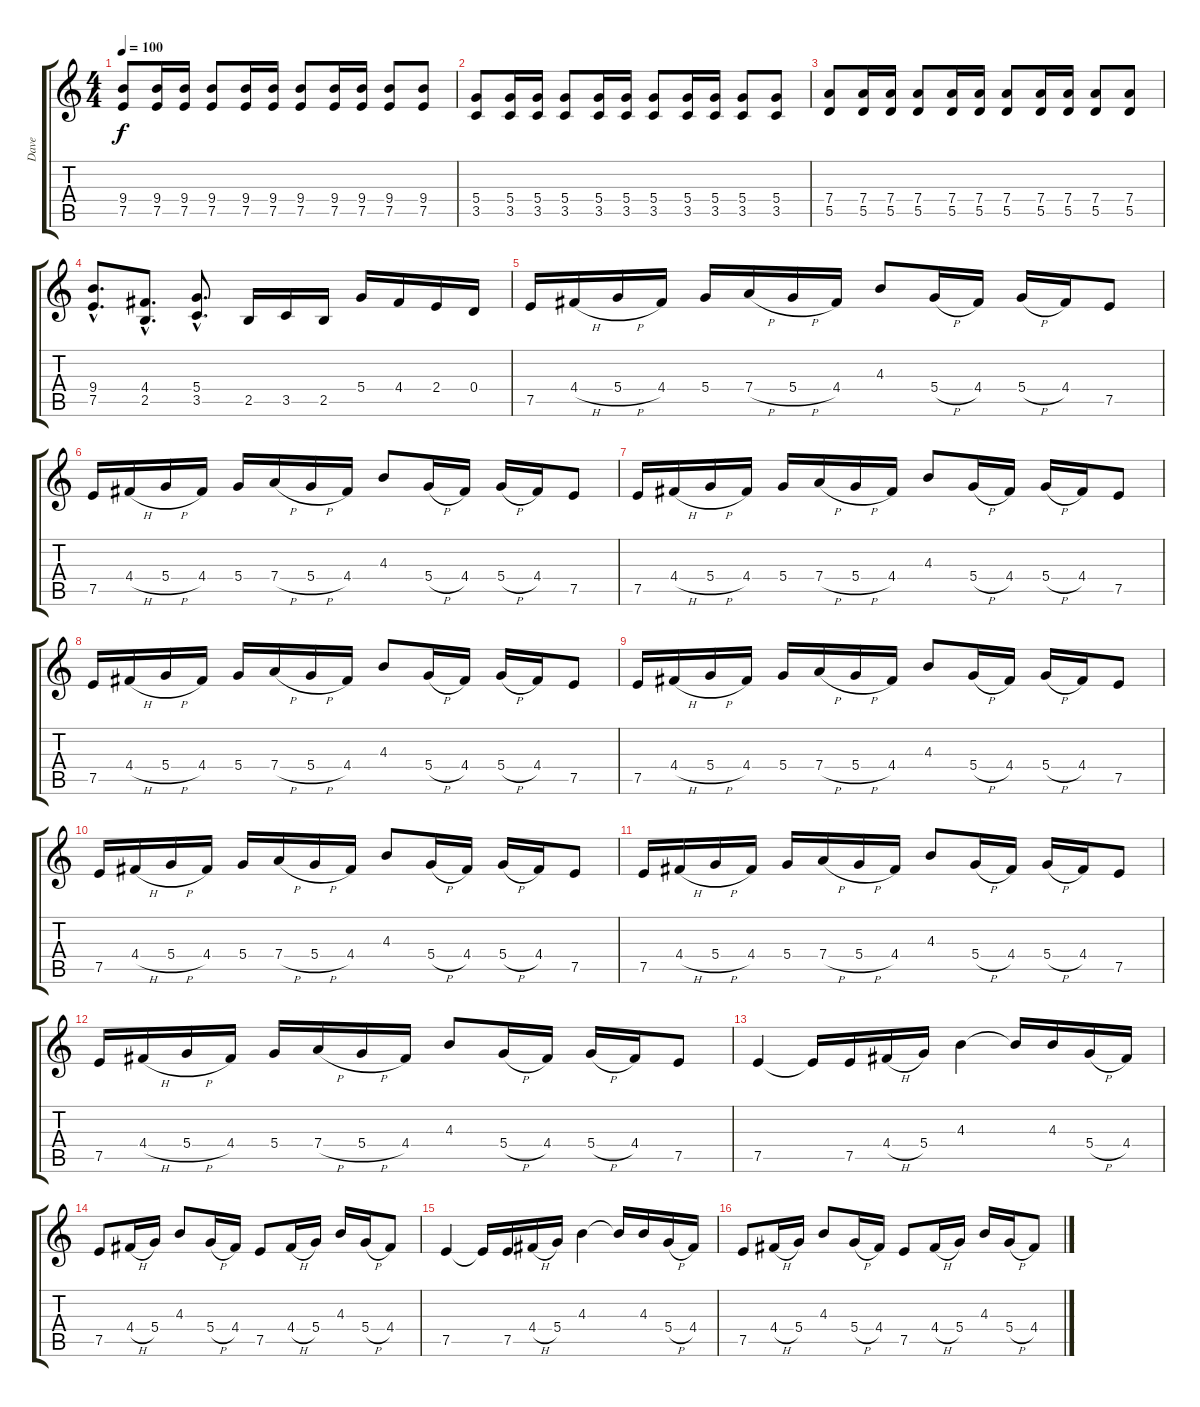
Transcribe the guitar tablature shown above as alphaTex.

\track ("Dave" "Dave") {instrument distortionguitar}
\staff {score tabs}
\tuning (E4 B3 G3 D3 A2 E2) {hide}
\ts (4 4)
\tempo 100
\clef g2
\ks c
(9.4 7.5).8{dy f} (9.4 7.5).16 (9.4 7.5).16 (9.4 7.5).8 (9.4 7.5).16 (9.4 7.5).16 (9.4 7.5).8 (9.4 7.5).16 (9.4 7.5).16 (9.4 7.5).8 (9.4 7.5).8 |
(5.4 3.5).8 (5.4 3.5).16 (5.4 3.5).16 (5.4 3.5).8 (5.4 3.5).16 (5.4 3.5).16 (5.4 3.5).8 (5.4 3.5).16 (5.4 3.5).16 (5.4 3.5).8 (5.4 3.5).8 |
(7.4 5.5).8 (7.4 5.5).16 (7.4 5.5).16 (7.4 5.5).8 (7.4 5.5).16 (7.4 5.5).16 (7.4 5.5).8 (7.4 5.5).16 (7.4 5.5).16 (7.4 5.5).8 (7.4 5.5).8 |
(9.4{hac} 7.5{hac}).8{d} (4.4{hac} 2.5{hac}).8{d} (5.4{hac} 3.5{hac}).8{d} 2.5.16 3.5.16 2.5.16 5.4.16 4.4.16 2.4.16 0.4.16 |
7.5.16 4.4{h}.16 5.4{h}.16 4.4.16 5.4.16 7.4{h}.16 5.4{h}.16 4.4.16 4.3.8 5.4{h}.16 4.4.16 5.4{h}.16 4.4.16 7.5.8 |
7.5.16 4.4{h}.16 5.4{h}.16 4.4.16 5.4.16 7.4{h}.16 5.4{h}.16 4.4.16 4.3.8 5.4{h}.16 4.4.16 5.4{h}.16 4.4.16 7.5.8 |
7.5.16 4.4{h}.16 5.4{h}.16 4.4.16 5.4.16 7.4{h}.16 5.4{h}.16 4.4.16 4.3.8 5.4{h}.16 4.4.16 5.4{h}.16 4.4.16 7.5.8 |
7.5.16 4.4{h}.16 5.4{h}.16 4.4.16 5.4.16 7.4{h}.16 5.4{h}.16 4.4.16 4.3.8 5.4{h}.16 4.4.16 5.4{h}.16 4.4.16 7.5.8 |
7.5.16 4.4{h}.16 5.4{h}.16 4.4.16 5.4.16 7.4{h}.16 5.4{h}.16 4.4.16 4.3.8 5.4{h}.16 4.4.16 5.4{h}.16 4.4.16 7.5.8 |
7.5.16 4.4{h}.16 5.4{h}.16 4.4.16 5.4.16 7.4{h}.16 5.4{h}.16 4.4.16 4.3.8 5.4{h}.16 4.4.16 5.4{h}.16 4.4.16 7.5.8 |
7.5.16 4.4{h}.16 5.4{h}.16 4.4.16 5.4.16 7.4{h}.16 5.4{h}.16 4.4.16 4.3.8 5.4{h}.16 4.4.16 5.4{h}.16 4.4.16 7.5.8 |
7.5.16 4.4{h}.16 5.4{h}.16 4.4.16 5.4.16 7.4{h}.16 5.4{h}.16 4.4.16 4.3.8 5.4{h}.16 4.4.16 5.4{h}.16 4.4.16 7.5.8 |
7.5.4 7.5{t}.16 7.5.16 4.4{h}.16 5.4.16 4.3.4 4.3{t}.16 4.3.16 5.4{h}.16 4.4.16 |
7.5.8 4.4{h}.16 5.4.16 4.3.8 5.4{h}.16 4.4.16 7.5.8 4.4{h}.16 5.4.16 4.3.16 5.4{h}.16 4.4.8 |
7.5.4 7.5{t}.16 7.5.16 4.4{h}.16 5.4.16 4.3.4 4.3{t}.16 4.3.16 5.4{h}.16 4.4.16 |
7.5.8 4.4{h}.16 5.4.16 4.3.8 5.4{h}.16 4.4.16 7.5.8 4.4{h}.16 5.4.16 4.3.16 5.4{h}.16 4.4.8
